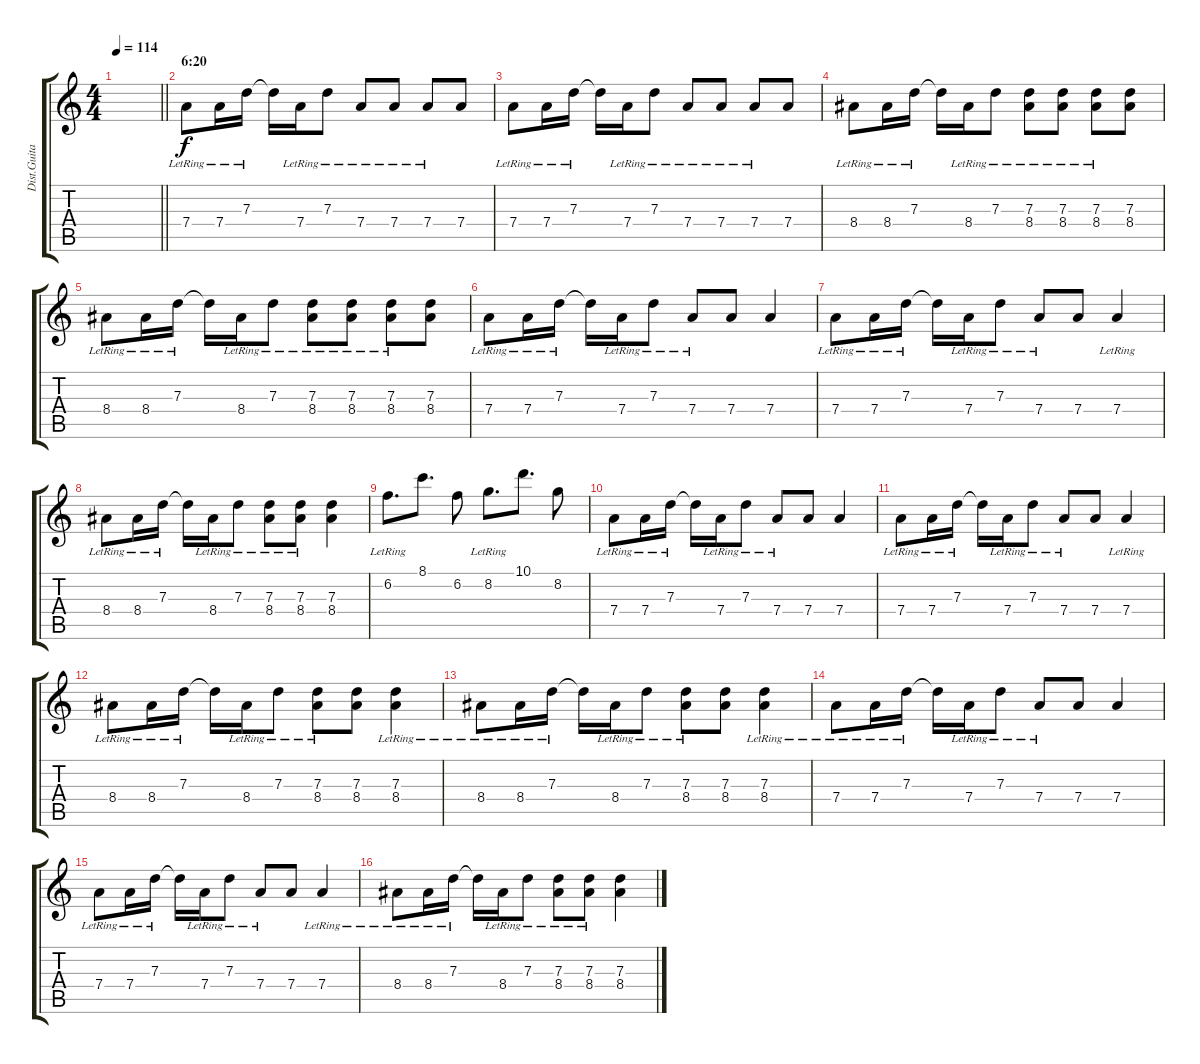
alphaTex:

\track ("Dist.Guitar 2" "Dist.Guita") {instrument overdrivenguitar}
\staff {score tabs}
\tuning (E4 B3 G3 D3 A2 E2) {hide}
\ts (4 4)
\tempo 114
\clef g2
\barLineRight lightlight
\ks c
|
\section ("" "6:20")
7.4{lr}.8 7.4{lr}.16 7.3{lr}.16 7.3{t}.16 7.4{lr}.16 7.3{lr}.8 7.4{lr}.8 7.4{lr}.8 7.4{lr}.8 7.4.8 |
7.4{lr}.8 7.4{lr}.16 7.3{lr}.16 7.3{t}.16 7.4{lr}.16 7.3{lr}.8 7.4{lr}.8 7.4{lr}.8 7.4{lr}.8 7.4.8 |
8.4{lr}.8 8.4{lr}.16 7.3{lr}.16 7.3{t}.16 8.4{lr}.16 7.3{lr}.8 (7.3 8.4{lr}).8 (7.3{lr} 8.4).8 (7.3 8.4{lr}).8 (7.3 8.4).8 |
8.4{lr}.8 8.4{lr}.16 7.3{lr}.16 7.3{t}.16 8.4{lr}.16 7.3{lr}.8 (7.3 8.4{lr}).8 (7.3{lr} 8.4).8 (7.3{lr} 8.4).8 (7.3 8.4).8 |
7.4{lr}.8 7.4{lr}.16 7.3{lr}.16 7.3{t}.16 7.4{lr}.16 7.3{lr}.8 7.4{lr}.8 7.4.8 7.4.4 |
7.4{lr}.8 7.4{lr}.16 7.3{lr}.16 7.3{t}.16 7.4{lr}.16 7.3{lr}.8 7.4{lr}.8 7.4.8 7.4{lr}.4 |
8.4{lr}.8 8.4{lr}.16 7.3{lr}.16 7.3{t}.16 8.4{lr}.16 7.3{lr}.8 (7.3 8.4{lr}).8 (7.3{lr} 8.4).8 (7.3 8.4).4 |
6.2{lr}.8{d} 8.1.8{d} 6.2.8 8.2{lr}.8{d} 10.1.8{d} 8.2.8 |
7.4{lr}.8 7.4{lr}.16 7.3{lr}.16 7.3{t}.16 7.4{lr}.16 7.3{lr}.8 7.4{lr}.8 7.4.8 7.4.4 |
7.4{lr}.8 7.4{lr}.16 7.3{lr}.16 7.3{t}.16 7.4{lr}.16 7.3{lr}.8 7.4{lr}.8 7.4.8 7.4{lr}.4 |
8.4{lr}.8 8.4{lr}.16 7.3{lr}.16 7.3{t}.16 8.4{lr}.16 7.3{lr}.8 (7.3 8.4{lr}).8 (7.3 8.4).8 (7.3 8.4{lr}).4 |
8.4{lr}.8 8.4{lr}.16 7.3{lr}.16 7.3{t}.16 8.4{lr}.16 7.3{lr}.8 (7.3 8.4{lr}).8 (7.3 8.4).8 (7.3 8.4{lr}).4 |
7.4{lr}.8 7.4{lr}.16 7.3{lr}.16 7.3{t}.16 7.4{lr}.16 7.3{lr}.8 7.4{lr}.8 7.4.8 7.4.4 |
7.4{lr}.8 7.4{lr}.16 7.3{lr}.16 7.3{t}.16 7.4{lr}.16 7.3{lr}.8 7.4{lr}.8 7.4.8 7.4{lr}.4 |
8.4{lr}.8 8.4{lr}.16 7.3{lr}.16 7.3{t}.16 8.4{lr}.16 7.3{lr}.8 (7.3 8.4{lr}).8 (7.3{lr} 8.4).8 (7.3 8.4).4
